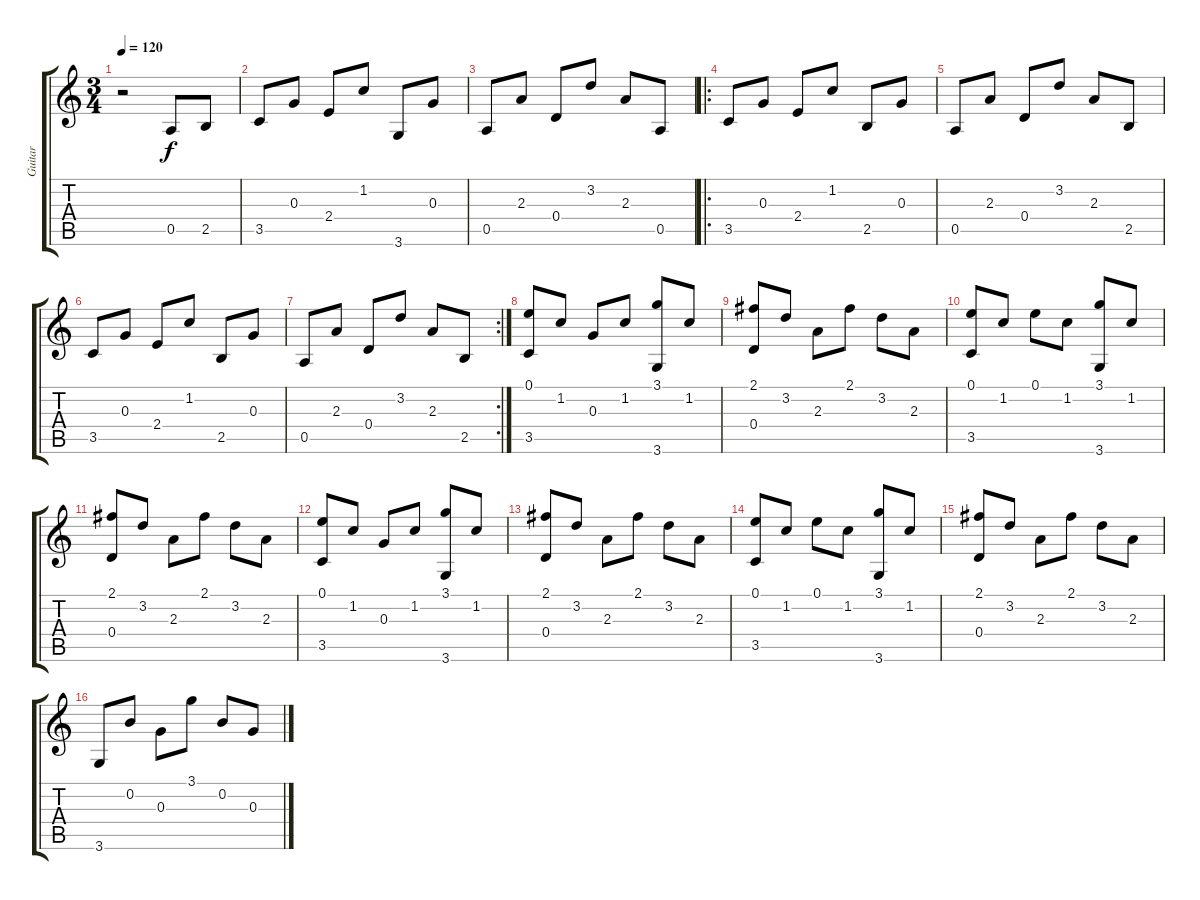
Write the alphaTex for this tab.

\track ("Guitar" "Guitar") {instrument acousticguitarsteel}
\staff {score tabs}
\tuning (E4 B3 G3 D3 A2 E2) {hide}
\ts (3 4)
\tempo 120
\clef g2
\ks c
r.2{dy f instrument acousticguitarsteel} 0.5.8 2.5.8 |
3.5.8 0.3.8 2.4.8 1.2.8 3.6.8 0.3.8 |
0.5.8 2.3.8 0.4.8 3.2.8 2.3.8 0.5.8 |
\ro
3.5.8 0.3.8 2.4.8 1.2.8 2.5.8 0.3.8 |
0.5.8 2.3.8 0.4.8 3.2.8 2.3.8 2.5.8 |
3.5.8 0.3.8 2.4.8 1.2.8 2.5.8 0.3.8 |
\rc 2
0.5.8 2.3.8 0.4.8 3.2.8 2.3.8 2.5.8 |
(0.1 3.5).8 1.2.8 0.3.8 1.2.8 (3.1 3.6).8 1.2.8 |
(2.1 0.4).8 3.2.8 2.3.8 2.1.8 3.2.8 2.3.8 |
(0.1 3.5).8 1.2.8 0.1.8 1.2.8 (3.1 3.6).8 1.2.8 |
(2.1 0.4).8 3.2.8 2.3.8 2.1.8 3.2.8 2.3.8 |
(0.1 3.5).8 1.2.8 0.3.8 1.2.8 (3.1 3.6).8 1.2.8 |
(2.1 0.4).8 3.2.8 2.3.8 2.1.8 3.2.8 2.3.8 |
(0.1 3.5).8 1.2.8 0.1.8 1.2.8 (3.1 3.6).8 1.2.8 |
(2.1 0.4).8 3.2.8 2.3.8 2.1.8 3.2.8 2.3.8 |
3.6.8 0.2.8 0.3.8 3.1.8 0.2.8 0.3.8
